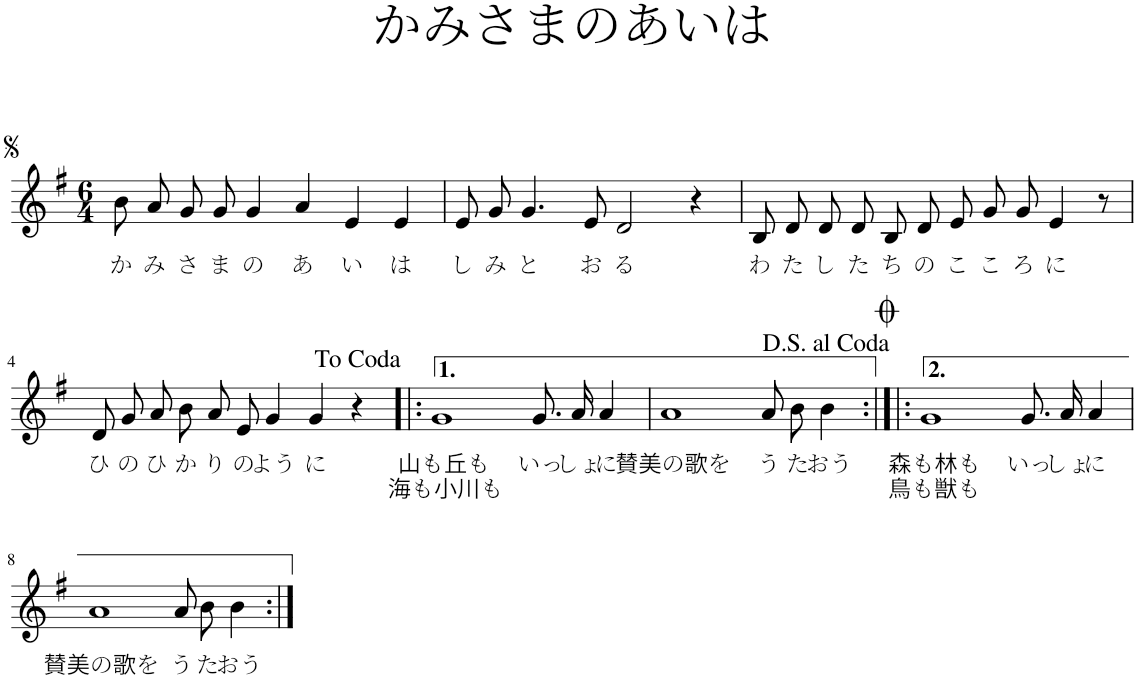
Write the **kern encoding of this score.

**kern	**text	**text
*part1	*part1	*part1
*staff1	*staff1	*staff1
*I"Piano	*	*
*I'Pno.	*	*
*clefG2	*	*
*k[f#]	*	*
*M6/4	*	*
=1	=1	=1
!	!LO:LY:b	!
8b/L	か	.
!	!LO:LY:b	!
8a/	み	.
!	!LO:LY:b	!
8g/	さ	.
!	!LO:LY:b	!
8g/J	ま	.
!	!LO:LY:b	!
4g/	の	.
!	!LO:LY:b	!
4a/	あ	.
!	!LO:LY:b	!
4e/	い	.
!	!LO:LY:b	!
4e/	は	.
=2	=2	=2
!	!LO:LY:b	!
8e/L	し	.
!	!LO:LY:b	!
8g/J	み	.
!	!LO:LY:b	!
4.g/	と	.
!	!LO:LY:b	!
8e/	お	.
!	!LO:LY:b	!
2d/	る	.
4r	.	.
=3	=3	=3
!	!LO:LY:b	!
8B/L	わ	.
!	!LO:LY:b	!
8d/	た	.
!	!LO:LY:b	!
8d/	し	.
!	!LO:LY:b	!
8d/	た	.
!	!LO:LY:b	!
8B/	ち	.
!	!LO:LY:b	!
8d/J	の	.
!	!LO:LY:b	!
8e/L	こ	.
!	!LO:LY:b	!
8g/	こ	.
!	!LO:LY:b	!
8g/J	ろ	.
!	!LO:LY:b	!
4e/	に	.
8r	.	.
!!LO:LB:g=z
=4	=4	=4
!	!LO:LY:b	!
8d/L	ひ	.
!	!LO:LY:b	!
8g/	の	.
!	!LO:LY:b	!
8a/	ひ	.
!	!LO:LY:b	!
8b/	か	.
!	!LO:LY:b	!
8a/	り	.
!	!LO:LY:b	!
8e/J	の	.
!	!LO:LY:b	!
4g/	よう	.
!	!LO:LY:b	!
4g/	に	.
4r	.	.
=5!|:	=5!|:	=5!|:
!	!LO:LY:b	!LO:LY:b
1g	山も丘も	海も小川も
!	!LO:LY:b	!
8.g/L	いっ	.
!	!LO:LY:b	!
16a/Jk	しょ	.
!	!LO:LY:b	!
4a/	に	.
=6	=6	=6
!	!LO:LY:b	!
1a	賛美の歌を	.
!	!LO:LY:b	!
8a/L	う	.
!	!LO:LY:b	!
8b/J	た	.
!	!LO:LY:b	!
4b\	おう	.
=7:|!|:	=7:|!|:	=7:|!|:
!	!LO:LY:b	!LO:LY:b
1g	森も林も	鳥も獣も
!	!LO:LY:b	!
8.g/L	いっ	.
!	!LO:LY:b	!
16a/Jk	しょ	.
!	!LO:LY:b	!
4a/	に	.
!!LO:LB:g=z
=8	=8	=8
!	!LO:LY:b	!
1a	賛美の歌を	.
!	!LO:LY:b	!
8a/L	う	.
!	!LO:LY:b	!
8b/J	た	.
!	!LO:LY:b	!
4b\	おう	.
=:|!	=:|!	=:|!
*-	*-	*-
